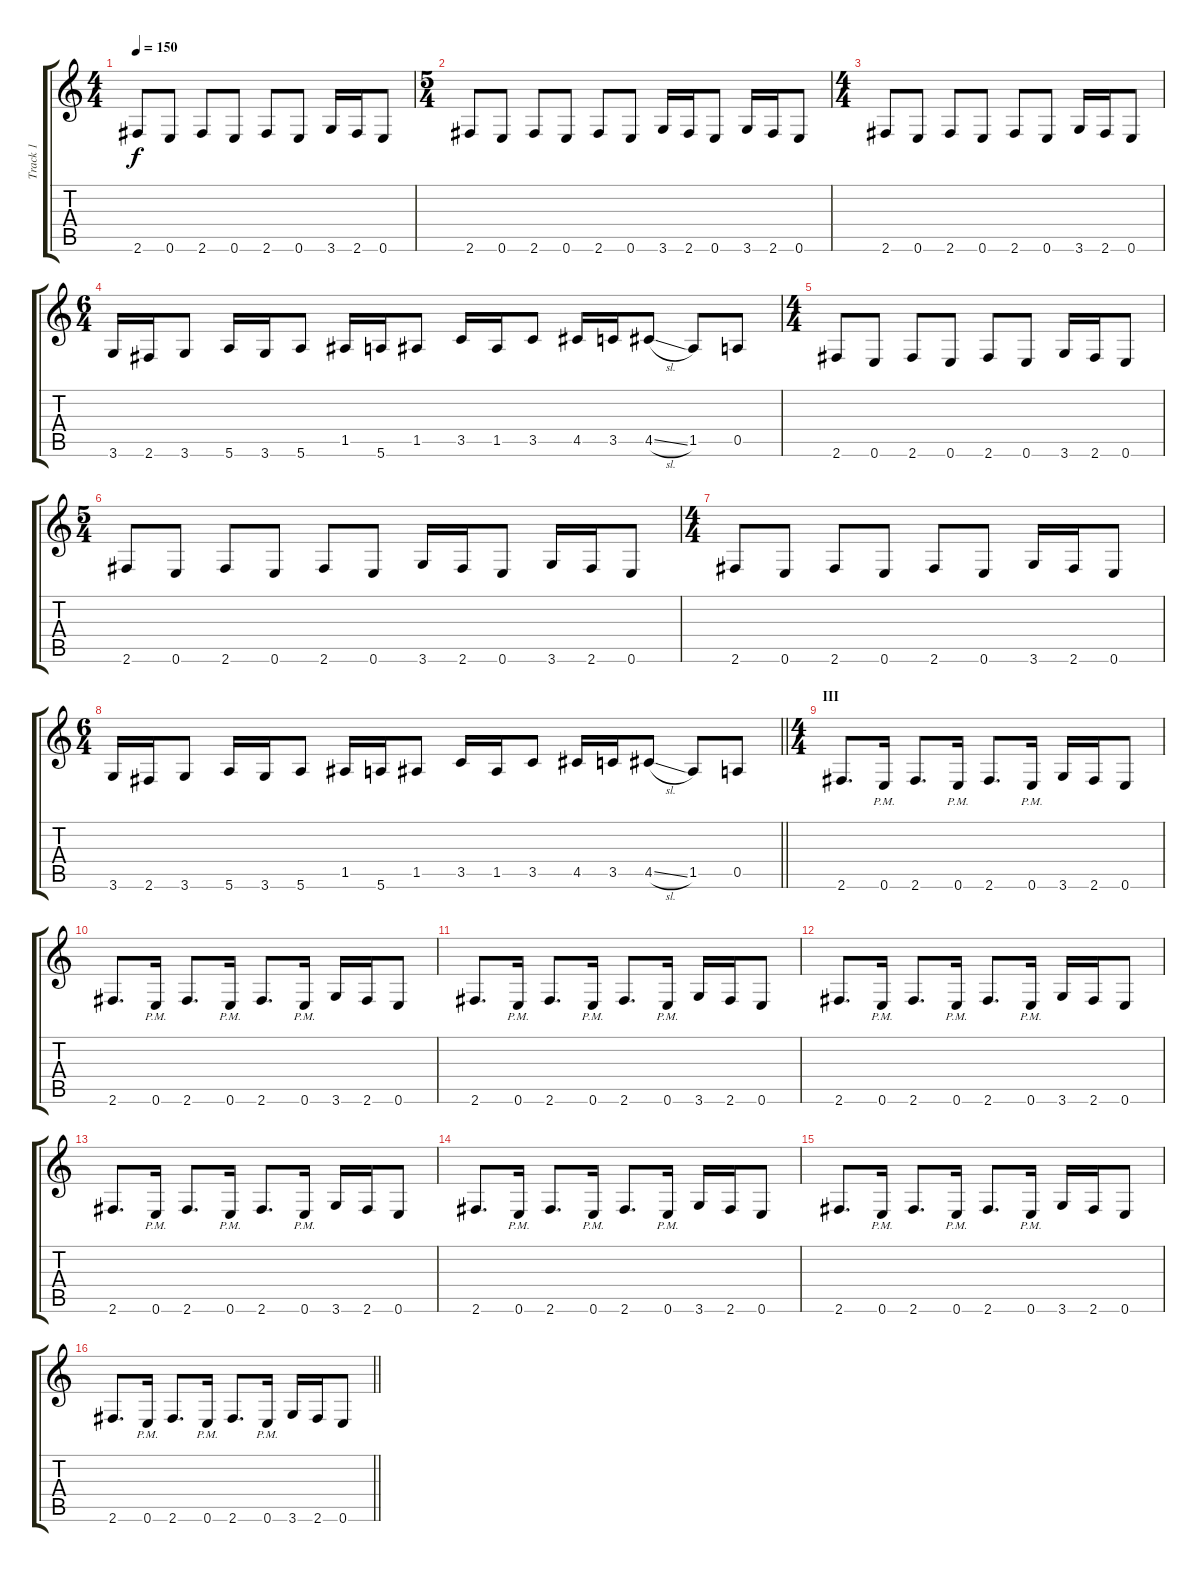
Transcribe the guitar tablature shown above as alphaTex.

\track ("Track 1" "Track 1") {instrument overdrivenguitar}
\staff {score tabs}
\tuning (E4 B3 G3 D3 A2 E2) {hide}
\ts (4 4)
\tempo 150
\clef g2
\ks c
2.6.8{dy f} 0.6.8 2.6.8 0.6.8 2.6.8 0.6.8 3.6.16 2.6.16 0.6.8 |
\ts (5 4)
2.6.8 0.6.8 2.6.8 0.6.8 2.6.8 0.6.8 3.6.16 2.6.16 0.6.8 3.6.16 2.6.16 0.6.8 |
\ts (4 4)
2.6.8 0.6.8 2.6.8 0.6.8 2.6.8 0.6.8 3.6.16 2.6.16 0.6.8 |
\ts (6 4)
3.6.16 2.6.16 3.6.8 5.6.16 3.6.16 5.6.8 1.5.16 5.6.16 1.5.8 3.5.16 1.5.16 3.5.8 4.5.16 3.5.16 4.5{sl}.8 1.5.8 0.5.8 |
\ts (4 4)
2.6.8 0.6.8 2.6.8 0.6.8 2.6.8 0.6.8 3.6.16 2.6.16 0.6.8 |
\ts (5 4)
2.6.8 0.6.8 2.6.8 0.6.8 2.6.8 0.6.8 3.6.16 2.6.16 0.6.8 3.6.16 2.6.16 0.6.8 |
\ts (4 4)
2.6.8 0.6.8 2.6.8 0.6.8 2.6.8 0.6.8 3.6.16 2.6.16 0.6.8 |
\ts (6 4)
\barLineRight lightlight
3.6.16 2.6.16 3.6.8 5.6.16 3.6.16 5.6.8 1.5.16 5.6.16 1.5.8 3.5.16 1.5.16 3.5.8 4.5.16 3.5.16 4.5{sl}.8 1.5.8 0.5.8 |
\ts (4 4)
\section ("" "III")
2.6.8{d} 0.6{pm}.16 2.6.8{d} 0.6{pm}.16 2.6.8{d} 0.6{pm}.16 3.6.16 2.6.16 0.6.8 |
2.6.8{d} 0.6{pm}.16 2.6.8{d} 0.6{pm}.16 2.6.8{d} 0.6{pm}.16 3.6.16 2.6.16 0.6.8 |
2.6.8{d} 0.6{pm}.16 2.6.8{d} 0.6{pm}.16 2.6.8{d} 0.6{pm}.16 3.6.16 2.6.16 0.6.8 |
2.6.8{d} 0.6{pm}.16 2.6.8{d} 0.6{pm}.16 2.6.8{d} 0.6{pm}.16 3.6.16 2.6.16 0.6.8 |
2.6.8{d} 0.6{pm}.16 2.6.8{d} 0.6{pm}.16 2.6.8{d} 0.6{pm}.16 3.6.16 2.6.16 0.6.8 |
2.6.8{d} 0.6{pm}.16 2.6.8{d} 0.6{pm}.16 2.6.8{d} 0.6{pm}.16 3.6.16 2.6.16 0.6.8 |
2.6.8{d} 0.6{pm}.16 2.6.8{d} 0.6{pm}.16 2.6.8{d} 0.6{pm}.16 3.6.16 2.6.16 0.6.8 |
\barLineRight lightlight
2.6.8{d} 0.6{pm}.16 2.6.8{d} 0.6{pm}.16 2.6.8{d} 0.6{pm}.16 3.6.16 2.6.16 0.6.8
